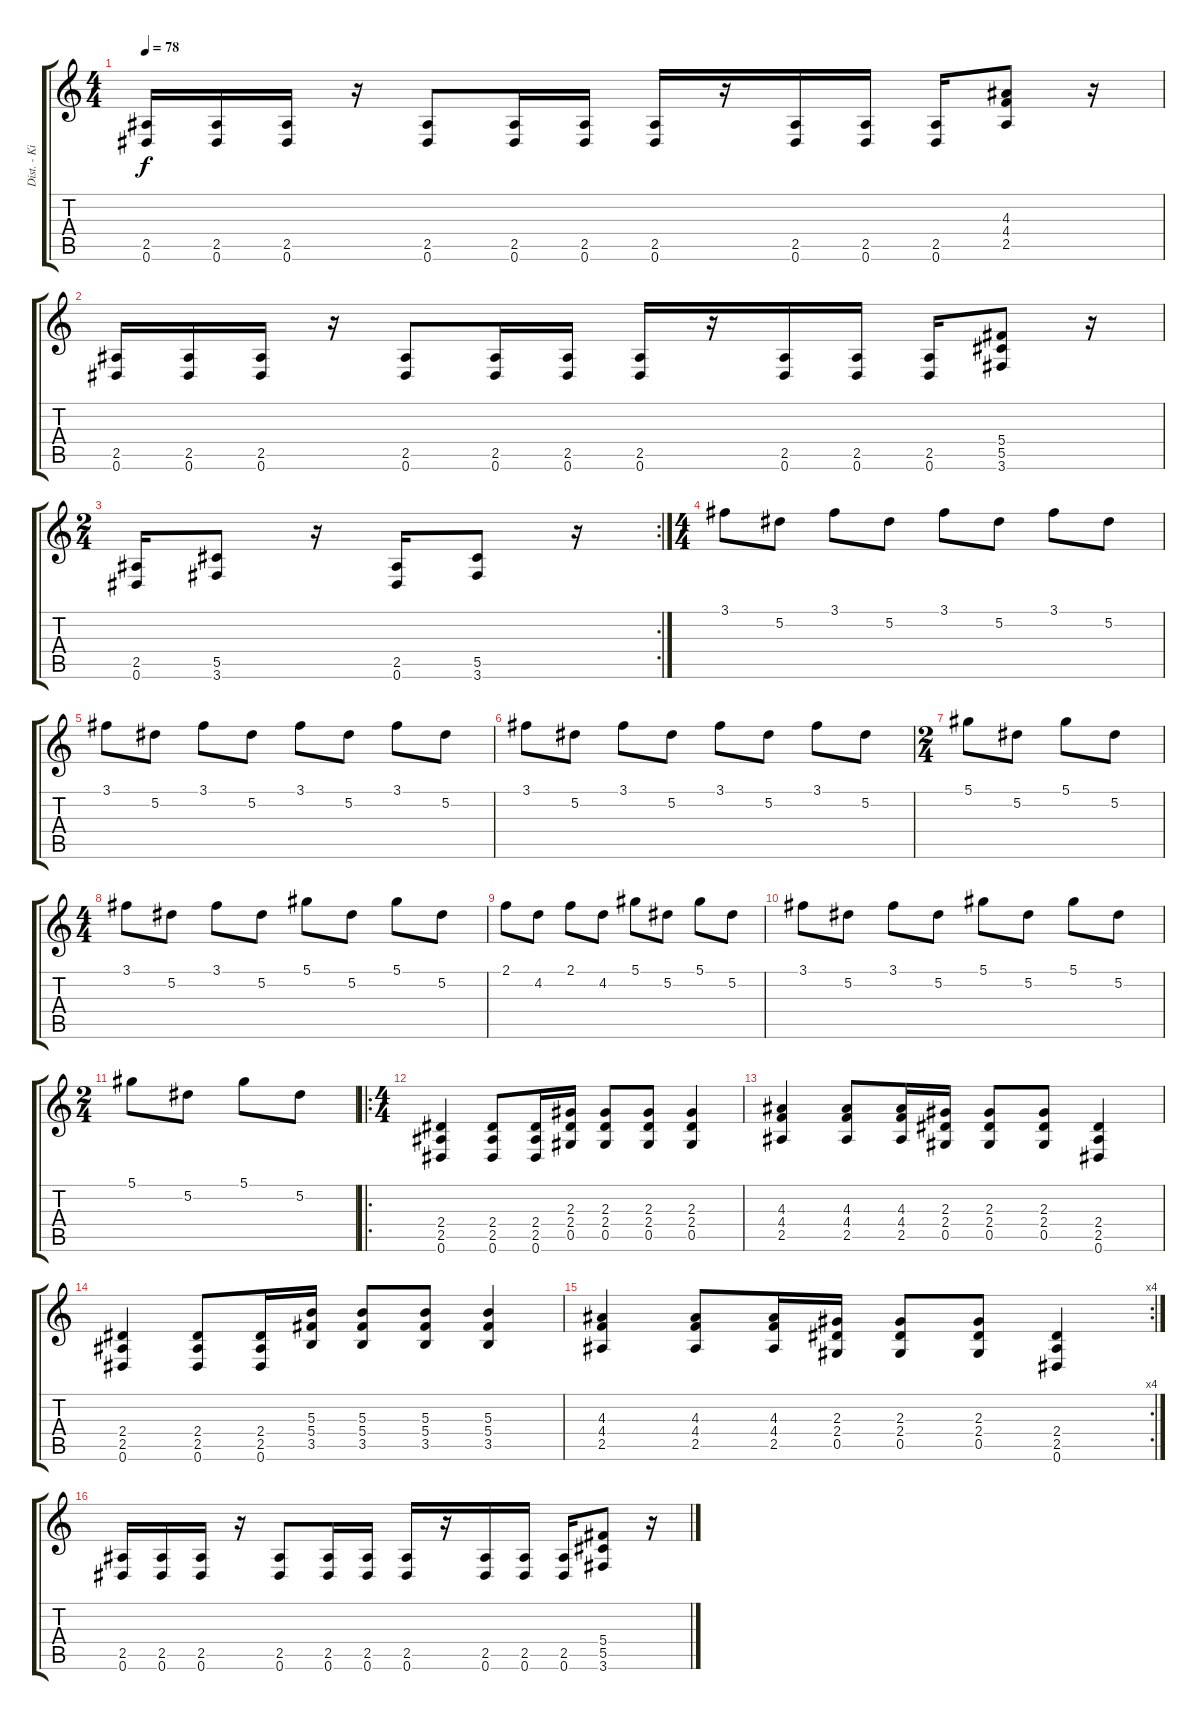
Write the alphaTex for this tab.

\track ("Dist. - Kirk" "Dist. - Ki") {instrument distortionguitar}
\staff {score tabs}
\tuning (Eb4 Bb3 Gb3 Db3 Ab2 Eb2) {hide}
\ts (4 4)
\tempo 78
\clef g2
\ks c
(2.5 0.6).16{dy f} (2.5 0.6).16 (2.5 0.6).16 r.16 (2.5 0.6).8 (2.5 0.6).16 (2.5 0.6).16 (2.5 0.6).16 r.16 (2.5 0.6).16 (2.5 0.6).16 (2.5 0.6).16 (4.3 4.4 2.5).8 r.16 |
(2.5 0.6).16 (2.5 0.6).16 (2.5 0.6).16 r.16 (2.5 0.6).8 (2.5 0.6).16 (2.5 0.6).16 (2.5 0.6).16 r.16 (2.5 0.6).16 (2.5 0.6).16 (2.5 0.6).16 (5.4 5.5 3.6).8 r.16 |
\rc 2
\ts (2 4)
(2.5 0.6).16 (5.5 3.6).8 r.16 (2.5 0.6).16 (5.5 3.6).8 r.16 |
\ts (4 4)
3.1.8 5.2.8 3.1.8 5.2.8 3.1.8 5.2.8 3.1.8 5.2.8 |
3.1.8 5.2.8 3.1.8 5.2.8 3.1.8 5.2.8 3.1.8 5.2.8 |
3.1.8 5.2.8 3.1.8 5.2.8 3.1.8 5.2.8 3.1.8 5.2.8 |
\ts (2 4)
5.1.8 5.2.8 5.1.8 5.2.8 |
\ts (4 4)
3.1.8 5.2.8 3.1.8 5.2.8 5.1.8 5.2.8 5.1.8 5.2.8 |
2.1.8 4.2.8 2.1.8 4.2.8 5.1.8 5.2.8 5.1.8 5.2.8 |
3.1.8 5.2.8 3.1.8 5.2.8 5.1.8 5.2.8 5.1.8 5.2.8 |
\ts (2 4)
5.1.8 5.2.8 5.1.8 5.2.8 |
\ro
\ts (4 4)
(2.4 2.5 0.6).4 (2.4 2.5 0.6).8 (2.4 2.5 0.6).16 (2.3 2.4 0.5).16 (2.3 2.4 0.5).8 (2.3 2.4 0.5).8 (2.3 2.4 0.5).4 |
(4.3 4.4 2.5).4 (4.3 4.4 2.5).8 (4.3 4.4 2.5).16 (2.3 2.4 0.5).16 (2.3 2.4 0.5).8 (2.3 2.4 0.5).8 (2.4 2.5 0.6).4 |
(2.4 2.5 0.6).4 (2.4 2.5 0.6).8 (2.4 2.5 0.6).16 (5.3 5.4 3.5).16 (5.3 5.4 3.5).8 (5.3 5.4 3.5).8 (5.3 5.4 3.5).4 |
\rc 4
(4.3 4.4 2.5).4 (4.3 4.4 2.5).8 (4.3 4.4 2.5).16 (2.3 2.4 0.5).16 (2.3 2.4 0.5).8 (2.3 2.4 0.5).8 (2.4 2.5 0.6).4 |
(2.5 0.6).16 (2.5 0.6).16 (2.5 0.6).16 r.16 (2.5 0.6).8 (2.5 0.6).16 (2.5 0.6).16 (2.5 0.6).16 r.16 (2.5 0.6).16 (2.5 0.6).16 (2.5 0.6).16 (5.4 5.5 3.6).8 r.16
